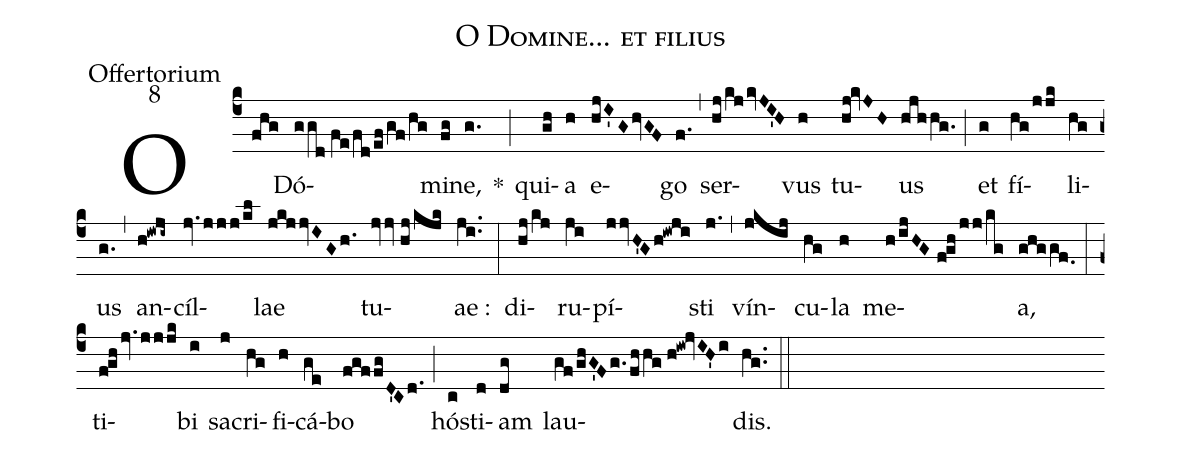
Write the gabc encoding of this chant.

name:O Domine... et filius;
office-part:Offertorium;
mode:8;
%%
(c4) O(fhg) Dó(ggd//fe/fd/ef/gf/hg)mi(fg)ne,(g.) *(;) qui(gh)a(h) e(hjI'GhvGF)go(f.) (,) ser(hj/kjkvJI'H)vus(h) tu(hj!kvJH)us(hjhhg.) (;) et(g) fí(hg/jjk)li(hg)us(g.) (,) an(h!iwji~)cíl(jv.jjj/kl)lae(jkjjvIGh.) tu(jvv//hj/kjk)ae :(ji..) (:) di(hj/kj)ru(ji)pí(jjvH'Gh!iwji)sti(j.) (,) vín(jkij)cu(hg)la(h) me(h/ijHG/!/!fghjj/kg)a,(ghggf.0) (:) ti(fghjv.jjjk)bi(i) sa(j)cri(hg)fi(h)cá(ge)bo(fgffgD'Cd.) (;) hó(c)sti(d)am(dg) lau(gf/ghG'Fg./fhhg//h!iw!jvIH'i)dis.(hg..) (::)
